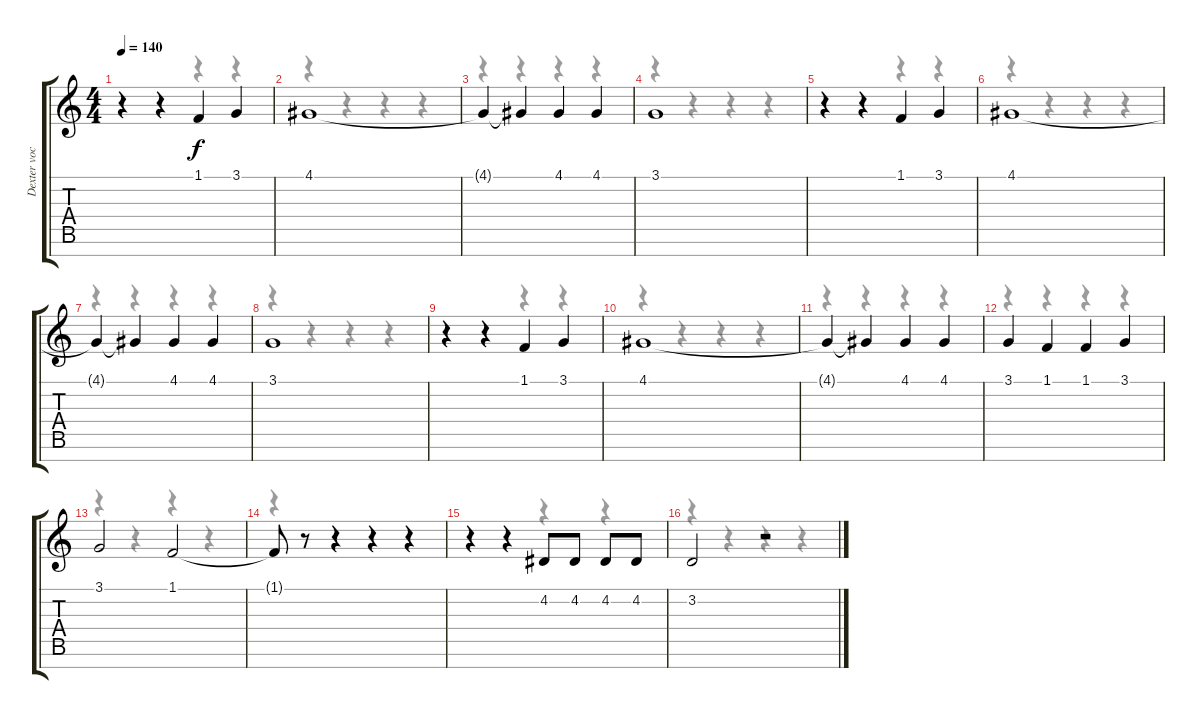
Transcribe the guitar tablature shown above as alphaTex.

\track ("Dexter vocal" "Dexter voc") {instrument oboe}
\staff {score tabs}
\tuning (E4 B3 G3 D3 A2 E2 B1) {hide}
\voice
\ts (4 4)
\tempo 140
\clef g2
\ks c
r.4{dy f} r.4 1.1.4 3.1.4 |
4.1.1 |
4.1{t}.4 4.1{t}.4 4.1.4 4.1.4 |
3.1.1 |
r.4 r.4 1.1.4 3.1.4 |
4.1.1 |
4.1{t}.4 4.1{t}.4 4.1.4 4.1.4 |
3.1.1 |
r.4 r.4 1.1.4 3.1.4 |
4.1.1 |
4.1{t}.4 4.1{t}.4 4.1.4 4.1.4 |
3.1.4 1.1.4 1.1.4 3.1.4 |
3.1.2 1.1.2 |
1.1{t}.8 r.8 r.4 r.4 r.4 |
r.4 r.4 4.2.8 4.2.8 4.2.8 4.2.8 |
3.2.2 r.2
\voice
\clef g2
\ottava regular
\simile none
\ks c
r.4{dy f} r.4 r.4 r.4 |
r.4 r.4 r.4 r.4 |
r.4 r.4 r.4 r.4 |
r.4 r.4 r.4 r.4 |
r.4 r.4 r.4 r.4 |
r.4 r.4 r.4 r.4 |
r.4 r.4 r.4 r.4 |
r.4 r.4 r.4 r.4 |
r.4 r.4 r.4 r.4 |
r.4 r.4 r.4 r.4 |
r.4 r.4 r.4 r.4 |
r.4 r.4 r.4 r.4 |
r.4 r.4 r.4 r.4 |
r.4 r.4 r.4 r.4 |
r.4 r.4 r.4 r.4 |
r.4 r.4 r.4 r.4
